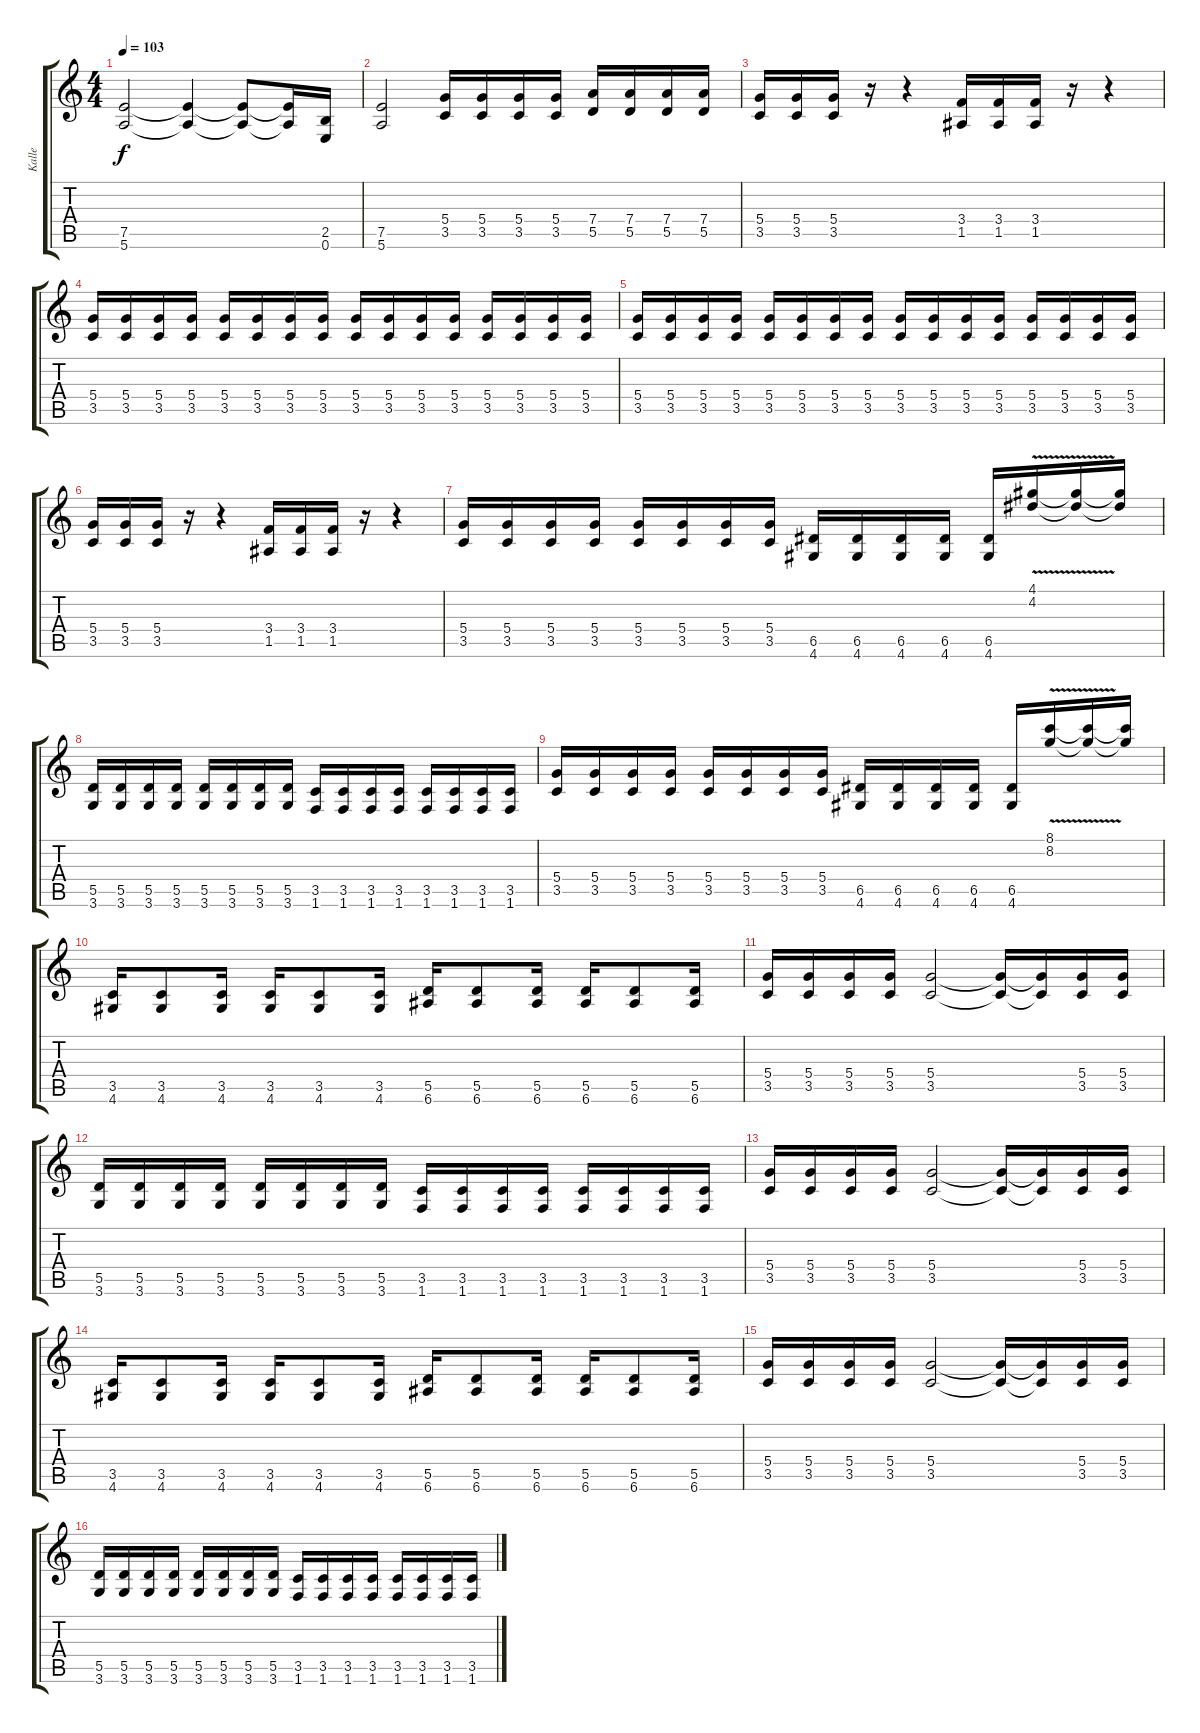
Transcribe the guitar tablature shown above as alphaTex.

\track ("Kalle" "Kalle") {instrument distortionguitar}
\staff {score tabs}
\tuning (E4 B3 G3 D3 A2 E2) {hide}
\ts (4 4)
\tempo 103
\clef g2
\ks c
(7.5 5.6).2{dy f instrument distortionguitar} (7.5{t} 5.6{t}).4 (7.5{t} 5.6{t}).8 (7.5{t} 5.6{t}).16 (2.5 0.6).16 |
(7.5 5.6).2 (5.4 3.5).16 (5.4 3.5).16 (5.4 3.5).16 (5.4 3.5).16 (7.4 5.5).16 (7.4 5.5).16 (7.4 5.5).16 (7.4 5.5).16 |
(5.4 3.5).16 (5.4 3.5).16 (5.4 3.5).16 r.16 r.4 (3.4 1.5).16 (3.4 1.5).16 (3.4 1.5).16 r.16 r.4 |
(5.4 3.5).16 (5.4 3.5).16 (5.4 3.5).16 (5.4 3.5).16 (5.4 3.5).16 (5.4 3.5).16 (5.4 3.5).16 (5.4 3.5).16 (5.4 3.5).16 (5.4 3.5).16 (5.4 3.5).16 (5.4 3.5).16 (5.4 3.5).16 (5.4 3.5).16 (5.4 3.5).16 (5.4 3.5).16 |
(5.4 3.5).16 (5.4 3.5).16 (5.4 3.5).16 (5.4 3.5).16 (5.4 3.5).16 (5.4 3.5).16 (5.4 3.5).16 (5.4 3.5).16 (5.4 3.5).16 (5.4 3.5).16 (5.4 3.5).16 (5.4 3.5).16 (5.4 3.5).16 (5.4 3.5).16 (5.4 3.5).16 (5.4 3.5).16 |
(5.4 3.5).16 (5.4 3.5).16 (5.4 3.5).16 r.16 r.4 (3.4 1.5).16 (3.4 1.5).16 (3.4 1.5).16 r.16 r.4 |
(5.4 3.5).16 (5.4 3.5).16 (5.4 3.5).16 (5.4 3.5).16 (5.4 3.5).16 (5.4 3.5).16 (5.4 3.5).16 (5.4 3.5).16 (6.5 4.6).16 (6.5 4.6).16 (6.5 4.6).16 (6.5 4.6).16 (6.5 4.6).16 (4.1 4.2{v}).16{volume 10 balance 3} (4.1{t} 4.2{t}).16 (4.1{t} 4.2{t}).16 |
(5.5 3.6).16{volume 15 balance 8} (5.5 3.6).16 (5.5 3.6).16 (5.5 3.6).16 (5.5 3.6).16 (5.5 3.6).16 (5.5 3.6).16 (5.5 3.6).16 (3.5 1.6).16 (3.5 1.6).16 (3.5 1.6).16 (3.5 1.6).16 (3.5 1.6).16 (3.5 1.6).16 (3.5 1.6).16 (3.5 1.6).16 |
(5.4 3.5).16 (5.4 3.5).16 (5.4 3.5).16 (5.4 3.5).16 (5.4 3.5).16 (5.4 3.5).16 (5.4 3.5).16 (5.4 3.5).16 (6.5 4.6).16 (6.5 4.6).16 (6.5 4.6).16 (6.5 4.6).16 (6.5 4.6).16 (8.1 8.2{v}).16{volume 10 balance 3} (8.1{t} 8.2{t}).16 (8.1{t} 8.2{t}).16 |
(3.5 4.6).16{volume 15 balance 8} (3.5 4.6).8 (3.5 4.6).16 (3.5 4.6).16 (3.5 4.6).8 (3.5 4.6).16 (5.5 6.6).16 (5.5 6.6).8 (5.5 6.6).16 (5.5 6.6).16 (5.5 6.6).8 (5.5 6.6).16 |
(5.4 3.5).16{instrument electricguitarmuted} (5.4 3.5).16 (5.4 3.5).16 (5.4 3.5).16 (5.4 3.5).2{instrument distortionguitar} (5.4{t} 3.5{t}).16 (5.4{t} 3.5{t}).16 (5.4 3.5).16 (5.4 3.5).16 |
(5.5 3.6).16 (5.5 3.6).16 (5.5 3.6).16 (5.5 3.6).16 (5.5 3.6).16 (5.5 3.6).16 (5.5 3.6).16 (5.5 3.6).16 (3.5 1.6).16 (3.5 1.6).16 (3.5 1.6).16 (3.5 1.6).16 (3.5 1.6).16 (3.5 1.6).16 (3.5 1.6).16 (3.5 1.6).16 |
(5.4 3.5).16{instrument electricguitarmuted} (5.4 3.5).16 (5.4 3.5).16 (5.4 3.5).16 (5.4 3.5).2{instrument distortionguitar} (5.4{t} 3.5{t}).16 (5.4{t} 3.5{t}).16 (5.4 3.5).16 (5.4 3.5).16 |
(3.5 4.6).16 (3.5 4.6).8 (3.5 4.6).16 (3.5 4.6).16 (3.5 4.6).8 (3.5 4.6).16 (5.5 6.6).16 (5.5 6.6).8 (5.5 6.6).16 (5.5 6.6).16 (5.5 6.6).8 (5.5 6.6).16 |
(5.4 3.5).16{instrument electricguitarmuted} (5.4 3.5).16 (5.4 3.5).16 (5.4 3.5).16 (5.4 3.5).2{instrument distortionguitar} (5.4{t} 3.5{t}).16 (5.4{t} 3.5{t}).16 (5.4 3.5).16 (5.4 3.5).16 |
(5.5 3.6).16 (5.5 3.6).16 (5.5 3.6).16 (5.5 3.6).16 (5.5 3.6).16 (5.5 3.6).16 (5.5 3.6).16 (5.5 3.6).16 (3.5 1.6).16 (3.5 1.6).16 (3.5 1.6).16 (3.5 1.6).16 (3.5 1.6).16 (3.5 1.6).16 (3.5 1.6).16 (3.5 1.6).16
